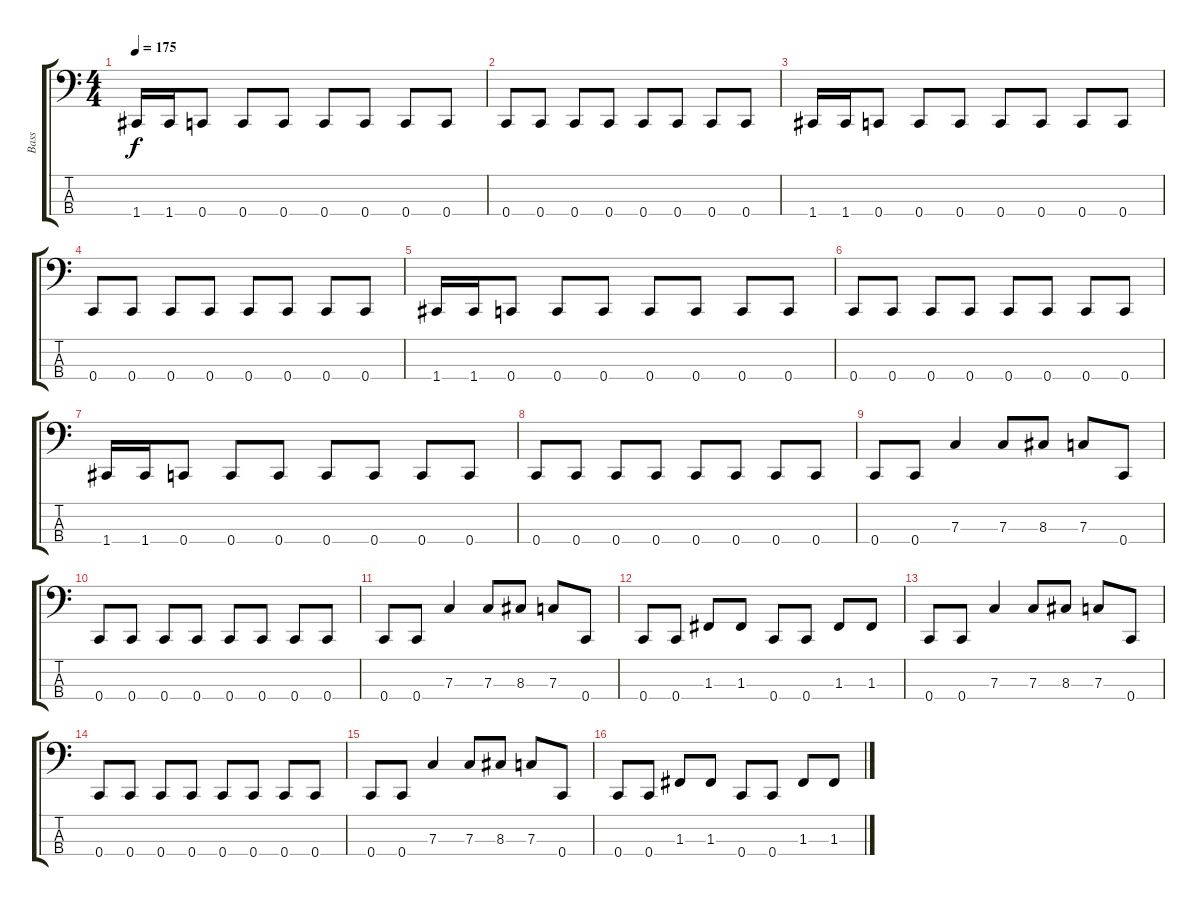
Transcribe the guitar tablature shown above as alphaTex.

\track ("Bass" "Bass") {instrument electricbasspick}
\staff {score tabs}
\tuning (Eb2 Bb1 F1 C1) {hide}
\ts (4 4)
\tempo 175
\clef f4
\ks c
1.4.16{dy f instrument electricbasspick} 1.4.16 0.4.8 0.4.8 0.4.8 0.4.8 0.4.8 0.4.8 0.4.8 |
0.4.8 0.4.8 0.4.8 0.4.8 0.4.8 0.4.8 0.4.8 0.4.8 |
1.4.16 1.4.16 0.4.8 0.4.8 0.4.8 0.4.8 0.4.8 0.4.8 0.4.8 |
0.4.8 0.4.8 0.4.8 0.4.8 0.4.8 0.4.8 0.4.8 0.4.8 |
1.4.16 1.4.16 0.4.8 0.4.8 0.4.8 0.4.8 0.4.8 0.4.8 0.4.8 |
0.4.8 0.4.8 0.4.8 0.4.8 0.4.8 0.4.8 0.4.8 0.4.8 |
1.4.16 1.4.16 0.4.8 0.4.8 0.4.8 0.4.8 0.4.8 0.4.8 0.4.8 |
0.4.8 0.4.8 0.4.8 0.4.8 0.4.8 0.4.8 0.4.8 0.4.8 |
0.4.8 0.4.8 7.3.4 7.3.8 8.3.8 7.3.8 0.4.8 |
0.4.8 0.4.8 0.4.8 0.4.8 0.4.8 0.4.8 0.4.8 0.4.8 |
0.4.8 0.4.8 7.3.4 7.3.8 8.3.8 7.3.8 0.4.8 |
0.4.8 0.4.8 1.3.8 1.3.8 0.4.8 0.4.8 1.3.8 1.3.8 |
0.4.8 0.4.8 7.3.4 7.3.8 8.3.8 7.3.8 0.4.8 |
0.4.8 0.4.8 0.4.8 0.4.8 0.4.8 0.4.8 0.4.8 0.4.8 |
0.4.8 0.4.8 7.3.4 7.3.8 8.3.8 7.3.8 0.4.8 |
0.4.8 0.4.8 1.3.8 1.3.8 0.4.8 0.4.8 1.3.8 1.3.8
